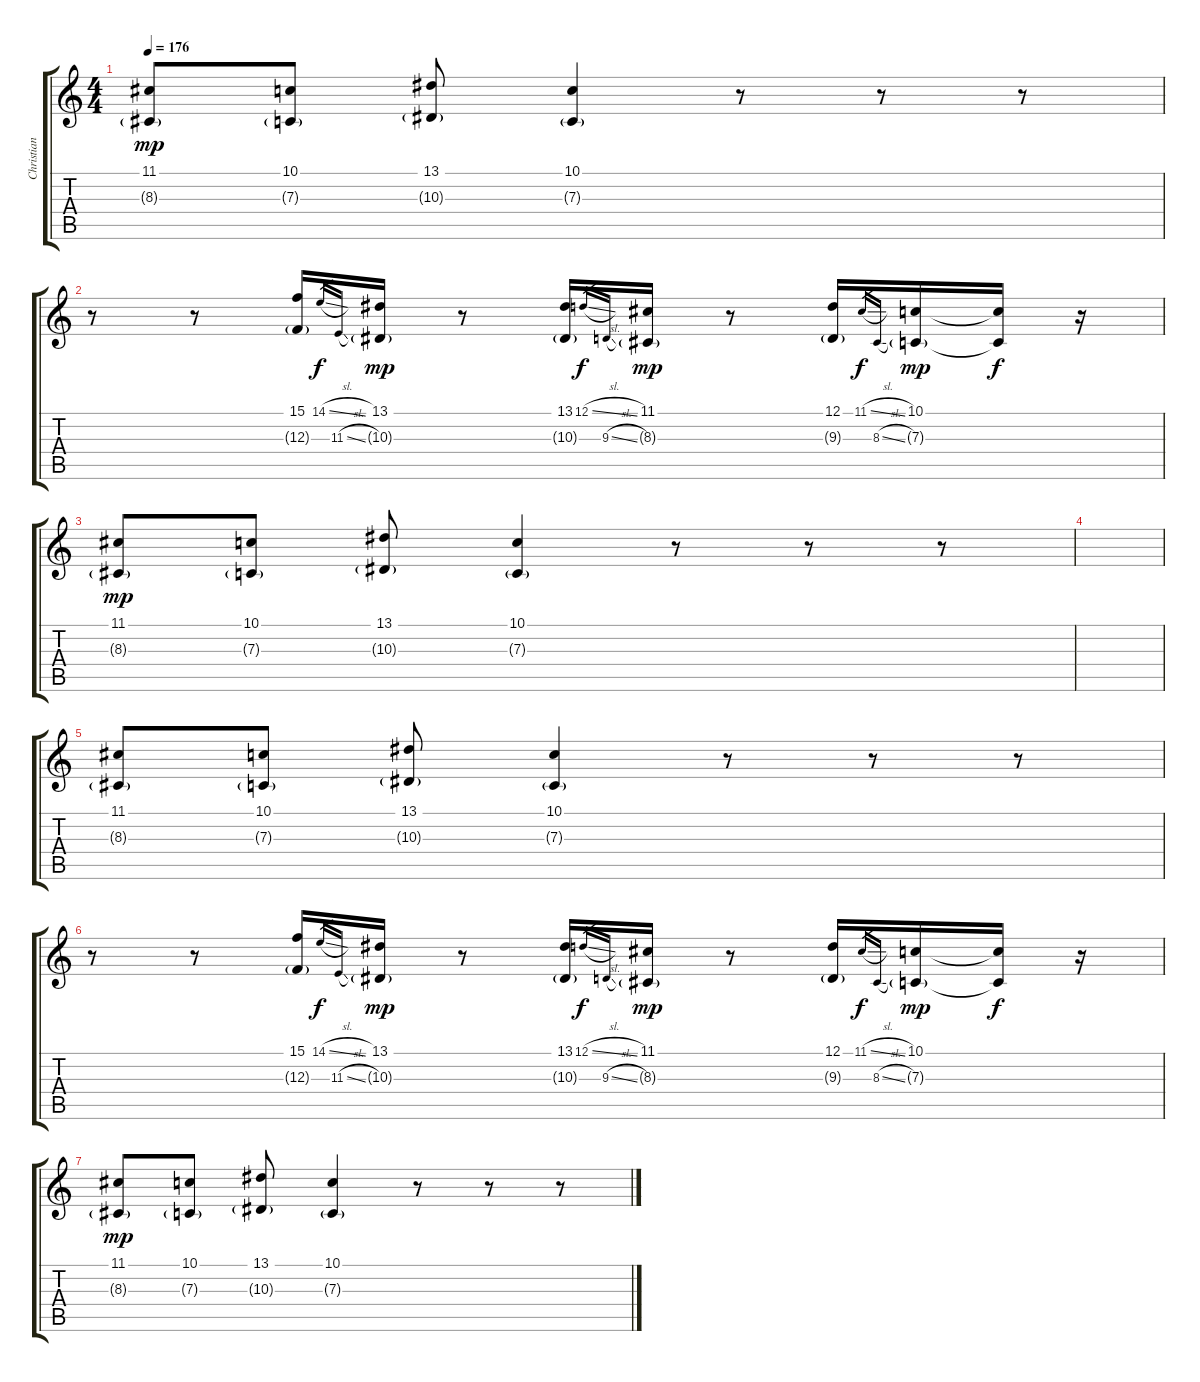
\track ("Christian 2" "Christian ") {instrument brasssection}
\staff {score tabs}
\tuning (D4 A3 F3 C3 G2 C2) {hide}
\ts (4 4)
\tempo 176
\clef g2
\ks c
(11.1 8.3{g}).8{dy mp} (10.1 7.3{g}).8 (13.1 10.3{g}).8 (10.1 7.3{g}).4 r.8 r.8 r.8 |
r.8 r.8 (15.1 12.3{g}).16 14.1{sl}.16{gr dy f} 11.3{sl}.16{gr} (13.1 10.3{g}).16{dy mp} r.8 (13.1 10.3{g}).16 12.1{sl}.16{gr dy f} 9.3{sl}.16{gr} (11.1 8.3{g}).16{dy mp} r.8 (12.1 9.3{g}).16 11.1{sl}.16{gr dy f} 8.3{sl}.16{gr} (10.1 7.3{g}).16{dy mp} (10.1{t} 7.3{t}).16{dy f} r.16 |
(11.1 8.3{g}).8{dy mp} (10.1 7.3{g}).8 (13.1 10.3{g}).8 (10.1 7.3{g}).4 r.8 r.8 r.8 |
|
(11.1 8.3{g}).8 (10.1 7.3{g}).8 (13.1 10.3{g}).8 (10.1 7.3{g}).4 r.8 r.8 r.8 |
r.8 r.8 (15.1 12.3{g}).16 14.1{sl}.16{gr dy f} 11.3{sl}.16{gr} (13.1 10.3{g}).16{dy mp} r.8 (13.1 10.3{g}).16 12.1{sl}.16{gr dy f} 9.3{sl}.16{gr} (11.1 8.3{g}).16{dy mp} r.8 (12.1 9.3{g}).16 11.1{sl}.16{gr dy f} 8.3{sl}.16{gr} (10.1 7.3{g}).16{dy mp} (10.1{t} 7.3{t}).16{dy f} r.16 |
(11.1 8.3{g}).8{dy mp} (10.1 7.3{g}).8 (13.1 10.3{g}).8 (10.1 7.3{g}).4 r.8 r.8 r.8
